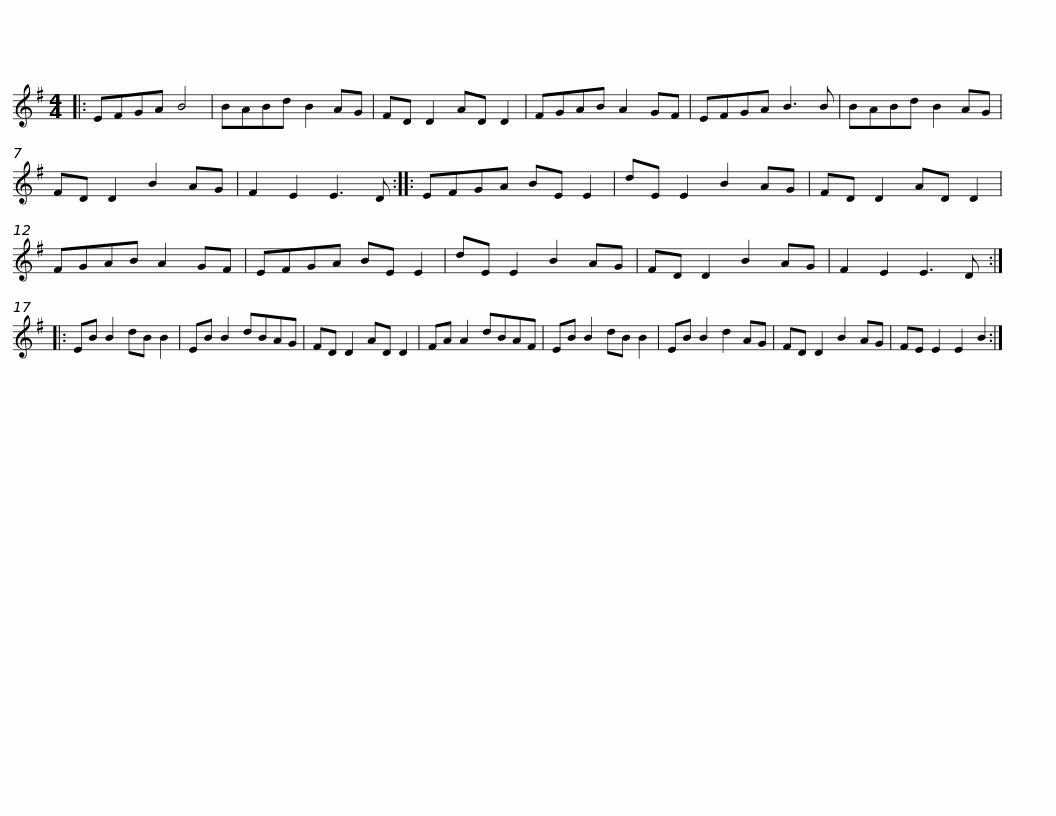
X:1
L:1/8
M:4/4
I:linebreak $
K:Emin
V:1 treble
V:1
|: EFGA B4 | BABd B2 AG | FD D2 AD D2 | FGAB A2 GF | EFGA B3 B | %5
 BABd B2 AG |$ FD D2 B2 AG | F2 E2 E3 D :: EFGA BE E2 | dE E2 B2 AG | %10
 FD D2 AD D2 | FGAB A2 GF | EFGA BE E2 |$ dE E2 B2 AG | FD D2 B2 AG | %15
 F2 E2 E3 D :: EB B2 dB B2 | EB B2 dBAG | FD D2 AD D2 | FA A2 dBAF |$ %20
 EB B2 dB B2 | EB B2 d2 AG | FD D2 B2 AG | FE E2 E2 B2 :| %24
